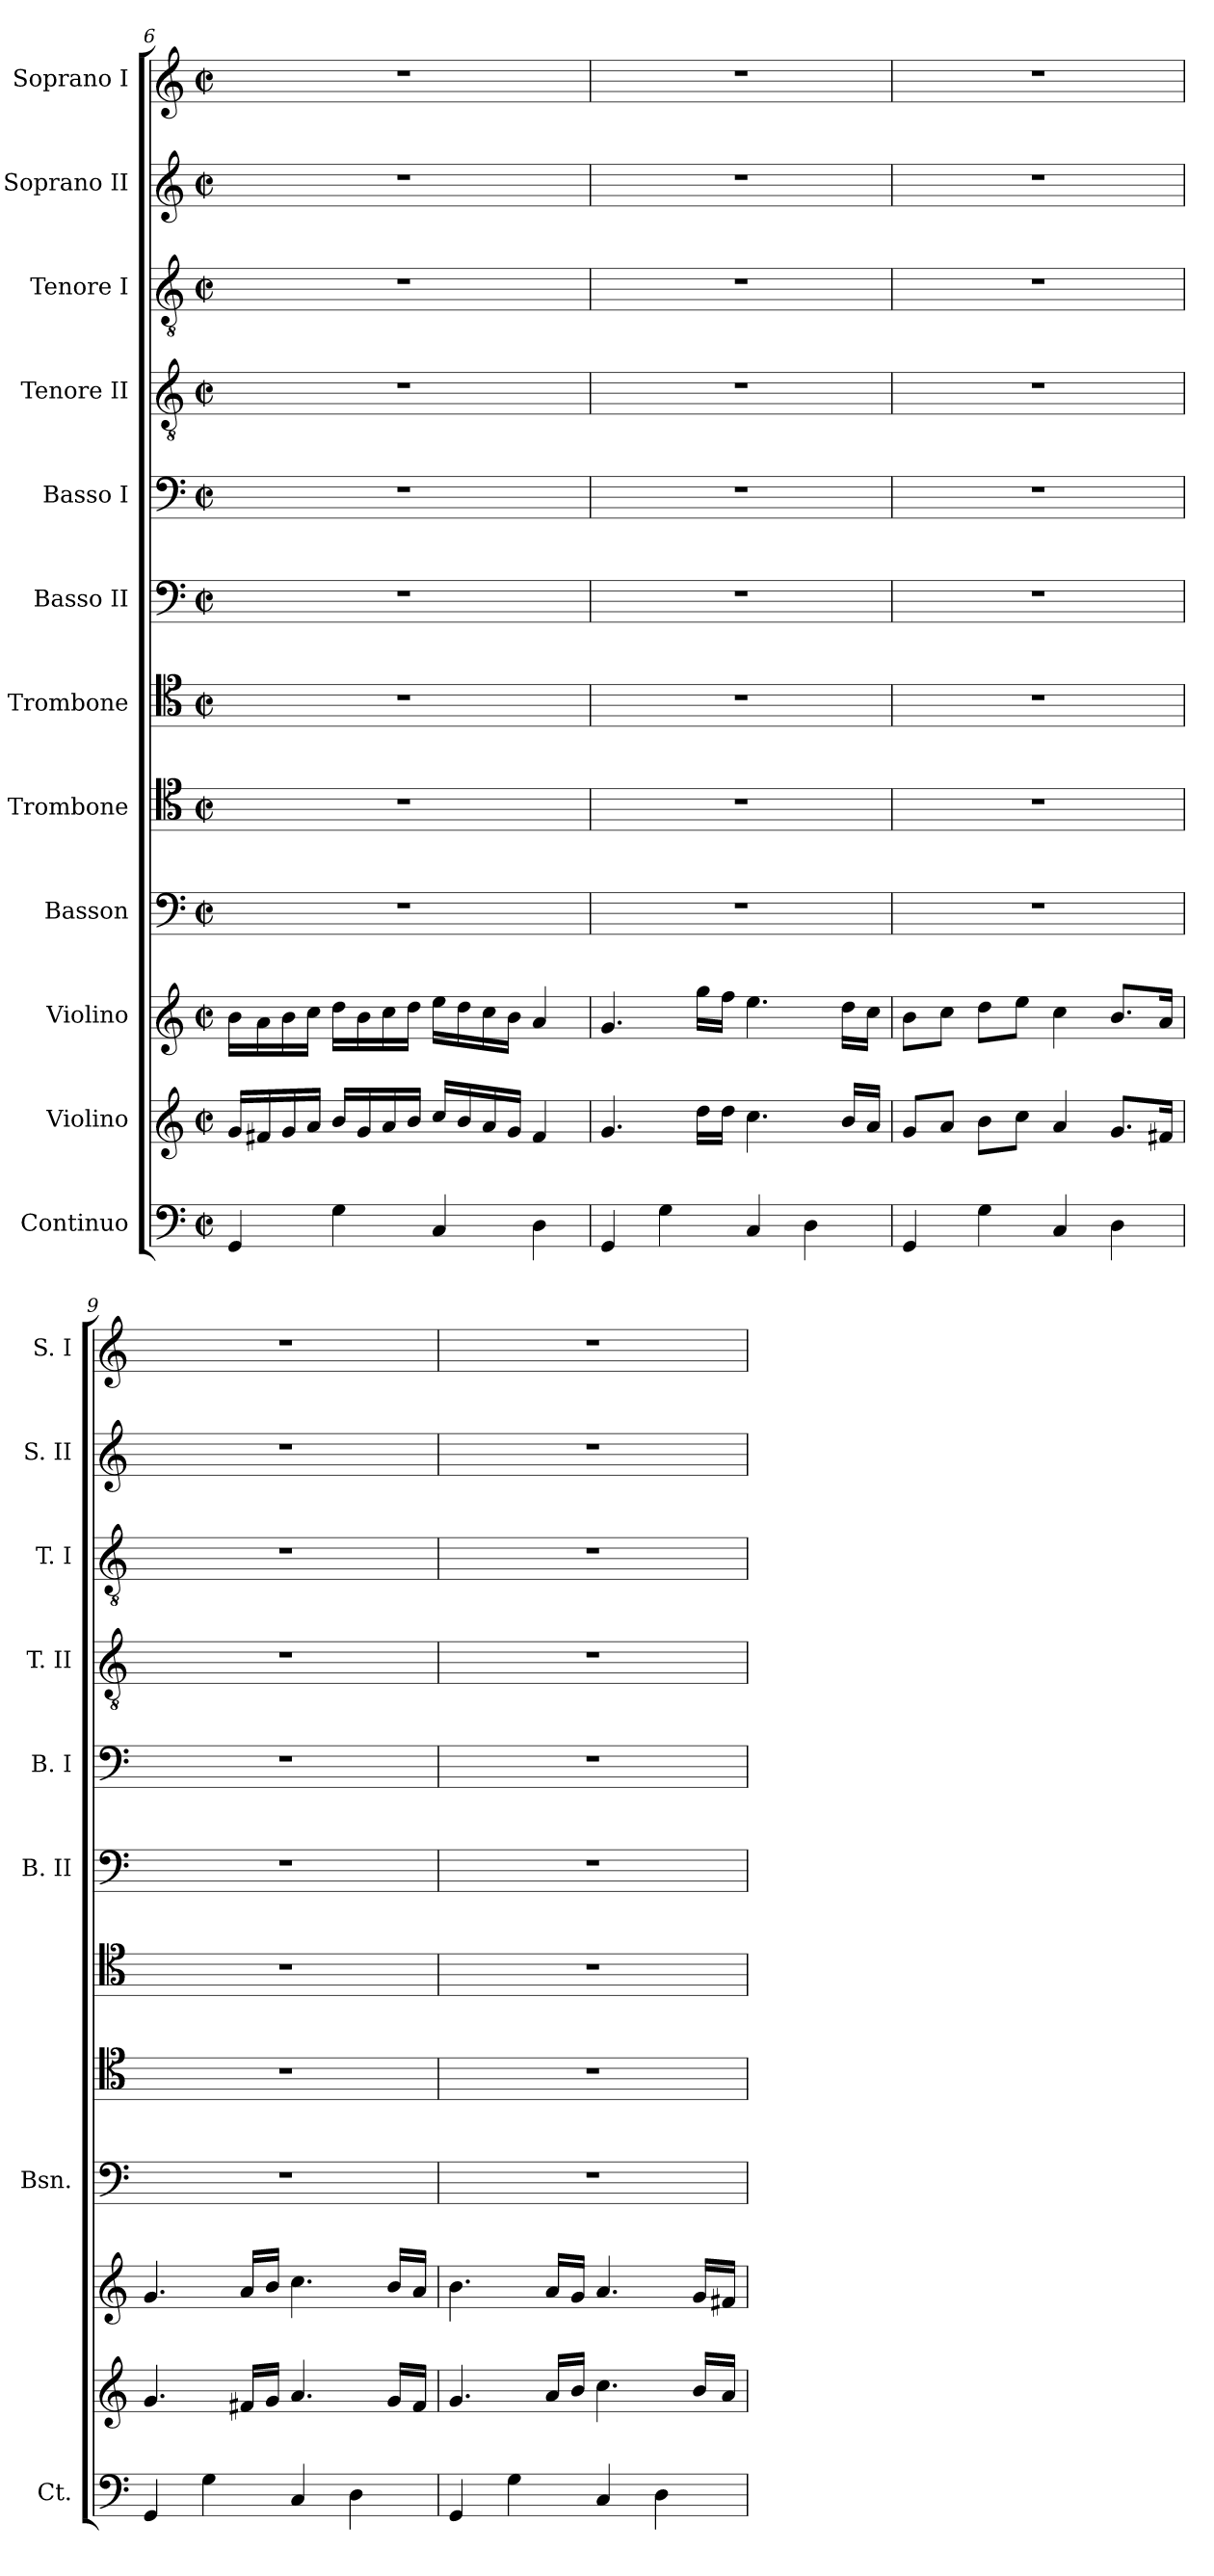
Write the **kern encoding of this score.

**kern	**kern	**kern	**kern	**kern	**kern	**kern	**kern	**kern	**kern	**kern	**kern
*part12	*part11	*part10	*part9	*part8	*part7	*part6	*part5	*part4	*part3	*part2	*part1
*staff12	*staff11	*staff10	*staff9	*staff8	*staff7	*staff6	*staff5	*staff4	*staff3	*staff2	*staff1
*I"Continuo	*I"Violino	*I"Violino	*I"Basson	*I"Trombone	*I"Trombone	*I"Basso II	*I"Basso I	*I"Tenore II	*I"Tenore I	*I"Soprano II	*I"Soprano I
*I'Ct.	*	*	*I'Bsn.	*	*	*I'B. II	*I'B. I	*I'T. II	*I'T. I	*I'S. II	*I'S. I
*clefF4	*clefG2	*clefG2	*clefF4	*clefC4	*clefC4	*clefF4	*clefF4	*clefGv2	*clefGv2	*clefG2	*clefG2
*k[]	*k[]	*k[]	*k[]	*k[]	*k[]	*k[]	*k[]	*k[]	*k[]	*k[]	*k[]
*M2/2	*M2/2	*M2/2	*M2/2	*M2/2	*M2/2	*M2/2	*M2/2	*M2/2	*M2/2	*M2/2	*M2/2
*met(c|)	*met(c|)	*met(c|)	*met(c|)	*met(c|)	*met(c|)	*met(c|)	*met(c|)	*met(c|)	*met(c|)	*met(c|)	*met(c|)
=6	=6	=6	=6	=6	=6	=6	=6	=6	=6	=6	=6
4GG/	16g/LL	16b\LL	1r	1r	1r	1r	1r	1r	1r	1r	1r
.	16f#X/	16a\	.	.	.	.	.	.	.	.	.
.	16g/	16b\	.	.	.	.	.	.	.	.	.
.	16a/JJ	16cc\JJ	.	.	.	.	.	.	.	.	.
4G\	16b/LL	16dd\LL	.	.	.	.	.	.	.	.	.
.	16g/	16b\	.	.	.	.	.	.	.	.	.
.	16a/	16cc\	.	.	.	.	.	.	.	.	.
.	16b/JJ	16dd\JJ	.	.	.	.	.	.	.	.	.
4C/	16cc/LL	16ee\LL	.	.	.	.	.	.	.	.	.
.	16b/	16dd\	.	.	.	.	.	.	.	.	.
.	16a/	16cc\	.	.	.	.	.	.	.	.	.
.	16g/JJ	16b\JJ	.	.	.	.	.	.	.	.	.
4D\	4f#/	4a/	.	.	.	.	.	.	.	.	.
=7	=7	=7	=7	=7	=7	=7	=7	=7	=7	=7	=7
4GG/	4.g/	4.g/	1r	1r	1r	1r	1r	1r	1r	1r	1r
4G\	.	.	.	.	.	.	.	.	.	.	.
.	16dd\LL	16gg\LL	.	.	.	.	.	.	.	.	.
.	16dd\JJ	16ff\JJ	.	.	.	.	.	.	.	.	.
4C/	4.cc\	4.ee\	.	.	.	.	.	.	.	.	.
4D\	.	.	.	.	.	.	.	.	.	.	.
.	16b/LL	16dd\LL	.	.	.	.	.	.	.	.	.
.	16a/JJ	16cc\JJ	.	.	.	.	.	.	.	.	.
!!LO:LB:g=z
=8	=8	=8	=8	=8	=8	=8	=8	=8	=8	=8	=8
4GG/	8g/L	8b\L	1r	1r	1r	1r	1r	1r	1r	1r	1r
.	8a/J	8cc\J	.	.	.	.	.	.	.	.	.
4G\	8b\L	8dd\L	.	.	.	.	.	.	.	.	.
.	8cc\J	8ee\J	.	.	.	.	.	.	.	.	.
4C/	4a/	4cc\	.	.	.	.	.	.	.	.	.
4D\	8.g/L	8.b/L	.	.	.	.	.	.	.	.	.
.	16f#X/Jk	16a/Jk	.	.	.	.	.	.	.	.	.
=9	=9	=9	=9	=9	=9	=9	=9	=9	=9	=9	=9
4GG/	4.g/	4.g/	1r	1r	1r	1r	1r	1r	1r	1r	1r
4G\	.	.	.	.	.	.	.	.	.	.	.
.	16f#X/LL	16a/LL	.	.	.	.	.	.	.	.	.
.	16g/JJ	16b/JJ	.	.	.	.	.	.	.	.	.
4C/	4.a/	4.cc\	.	.	.	.	.	.	.	.	.
4D\	.	.	.	.	.	.	.	.	.	.	.
.	16g/LL	16b/LL	.	.	.	.	.	.	.	.	.
.	16f#/JJ	16a/JJ	.	.	.	.	.	.	.	.	.
=10	=10	=10	=10	=10	=10	=10	=10	=10	=10	=10	=10
4GG/	4.g/	4.b\	1r	1r	1r	1r	1r	1r	1r	1r	1r
4G\	.	.	.	.	.	.	.	.	.	.	.
.	16a/LL	16a/LL	.	.	.	.	.	.	.	.	.
.	16b/JJ	16g/JJ	.	.	.	.	.	.	.	.	.
4C/	4.cc\	4.a/	.	.	.	.	.	.	.	.	.
4D\	.	.	.	.	.	.	.	.	.	.	.
.	16b/LL	16g/LL	.	.	.	.	.	.	.	.	.
.	16a/JJ	16f#X/JJ	.	.	.	.	.	.	.	.	.
=	=	=	=	=	=	=	=	=	=	=	=
*-	*-	*-	*-	*-	*-	*-	*-	*-	*-	*-	*-
